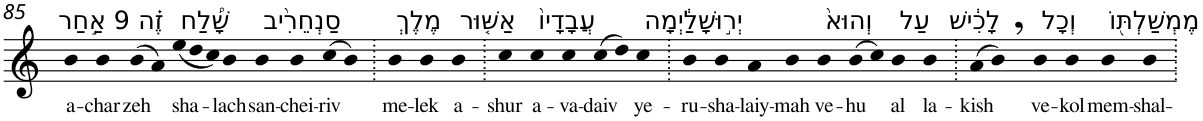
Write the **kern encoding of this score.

**kern	**text
*part1	*part1
*staff1	*staff1
*I"Piano	*
*I'Pno	*
!!LO:PB:g=z
*clefG2	*
*k[]	*
=85	=85
!LO:TX:a:t=9 אַ֣חַר	!
!	!LO:LY:b
4b	a-
!	!LO:LY:b
4b	-char
!LO:TX:a:t=זֶ֗ה	!
!	!LO:LY:b
(>8b	zeh
8a)	.
*Xtuplet	*
!LO:TX:a:t=שָׁ֠לַח	!
!	!LO:LY:b
(<12ee	sha-
12dd	.
12cc)	.
!	!LO:LY:b
4b	-lach
!LO:TX:a:t=סַנְחֵרִ֨יב	!
!	!LO:LY:b
4b	san-
!	!LO:LY:b
4b	-chei-
!	!LO:LY:b
(>8cc	-riv
8b)	.
=86.	=86.
!LO:TX:a:t=מֶלֶךְ	!
!	!LO:LY:b
4b	me-
!	!LO:LY:b
4b	-lek
!LO:TX:a:t=אַשּׁ֤וּר	!
!	!LO:LY:b
4b	a-
=87.	=87.
!	!LO:LY:b
4cc	-shur
!LO:TX:a:t=עֲבָדָיו֙	!
!	!LO:LY:b
4cc	a-
!	!LO:LY:b
4cc	-va-
!	!LO:LY:b
(>8cc	-daiv
8dd)	.
!LO:TX:a:t=יְר֣וּשָׁלַ֔יְמָה	!
!	!LO:LY:b
4cc	ye-
=88.	=88.
!	!LO:LY:b
4b	-ru-
!	!LO:LY:b
4b	-sha-
!	!LO:LY:b
4a	-laiy-
!	!LO:LY:b
4b	-mah
!LO:TX:a:t=וְהוּא֙	!
!	!LO:LY:b
4b	ve-
!	!LO:LY:b
(>8b	-hu
8cc)	.
!LO:TX:a:t=עַל	!
!	!LO:LY:b
4b	al
!LO:TX:a:t=לָכִ֔ישׁ	!
!	!LO:LY:b
4b	la-
=89.	=89.
!	!LO:LY:b
(>8a	-kish
8b,)	.
!LO:TX:a:t=וְכָל	!
!	!LO:LY:b
4b	ve-
!	!LO:LY:b
4b	-kol
!LO:TX:a:t=מֶמְשַׁלְתּ֖וֹ	!
!	!LO:LY:b
4b	mem-
!	!LO:LY:b
4b	-shal-
=.	=.
*-	*-
